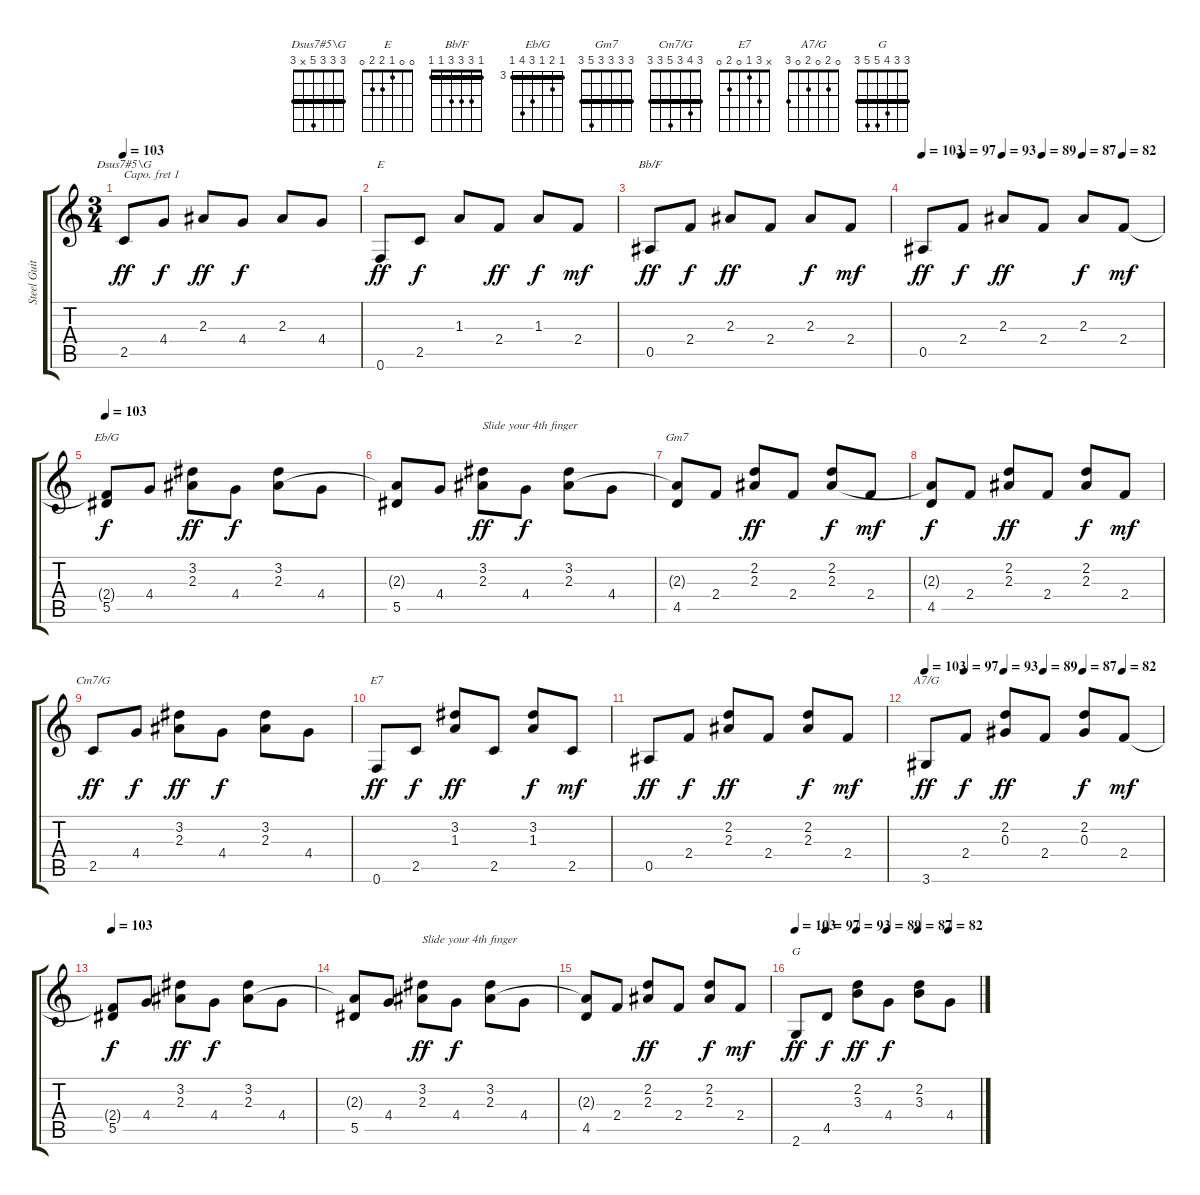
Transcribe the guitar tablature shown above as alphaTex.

\track ("Steel Guitar" "Steel Guit") {instrument acousticguitarsteel}
\staff {score tabs}
\capo 1
\tuning (E4 B3 G3 D3 A2 E2) {hide}
\chord ("Dsus7#5\\G" 3 3 3 5 x 3) {barre 3}
\chord ("E" 0 0 1 2 2 0)
\chord ("Bb/F" 1 3 3 3 1 1) {barre 1}
\chord ("Eb/G" 3 4 3 5 6 3) {firstfret 3 barre 3}
\chord ("Gm7" 3 3 3 3 5 3) {barre 3}
\chord ("Cm7/G" 3 4 3 5 3 3) {barre 3}
\chord ("E7" x 3 1 0 2 0)
\chord ("A7/G" 0 2 0 2 0 3)
\chord ("G" 3 3 4 5 5 3) {barre 3}
\ts (3 4)
\tempo 103
\clef g2
\ks c
2.5.8{ch "Dsus7#5\\G" dy ff} 4.4.8{dy f} 2.3.8{dy ff} 4.4.8{dy f} 2.3.8 4.4.8 |
0.6.8{ch "E" dy ff} 2.5.8{dy f} 1.3.8 2.4.8{dy ff} 1.3.8{dy f} 2.4.8{dy mf} |
0.5.8{ch "Bb/F" dy ff} 2.4.8{dy f} 2.3.8{dy ff} 2.4.8 2.3.8{dy f} 2.4.8{dy mf} |
\tempo 103
\tempo (97 0.16666666666666666)
\tempo (93 0.3333333333333333)
\tempo (89 0.5)
\tempo (87 0.6666666666666666)
\tempo (82 0.8333333333333334)
0.5.8{dy ff} 2.4.8{dy f} 2.3.8{dy ff} 2.4.8 2.3.8{dy f} 2.4.8{dy mf} |
\tempo 103
(2.4{t} 5.5).8{ch "Eb/G" dy f} 4.4.8 (3.2 2.3).8{dy ff} 4.4.8{dy f} (3.2 2.3).8 4.4.8 |
(2.3{t} 5.5).8 4.4.8 (3.2 2.3).8{txt "Slide your 4th finger" dy ff} 4.4.8{dy f} (3.2 2.3).8 4.4.8 |
(2.3{t} 4.5).8{ch "Gm7"} 2.4.8 (2.2 2.3).8{dy ff} 2.4.8 (2.2 2.3).8{dy f} 2.4.8{dy mf} |
(2.3{t} 4.5).8{dy f} 2.4.8 (2.2 2.3).8{dy ff} 2.4.8 (2.2 2.3).8{dy f} 2.4.8{dy mf} |
2.5.8{ch "Cm7/G" dy ff} 4.4.8{dy f} (3.2 2.3).8{dy ff} 4.4.8{dy f} (3.2 2.3).8 4.4.8 |
0.6.8{ch "E7" dy ff} 2.5.8{dy f} (3.2 1.3).8{dy ff} 2.5.8 (3.2 1.3).8{dy f} 2.5.8{dy mf} |
0.5.8{dy ff} 2.4.8{dy f} (2.2 2.3).8{dy ff} 2.4.8 (2.2 2.3).8{dy f} 2.4.8{dy mf} |
\tempo 103
\tempo (97 0.16666666666666666)
\tempo (93 0.3333333333333333)
\tempo (89 0.5)
\tempo (87 0.6666666666666666)
\tempo (82 0.8333333333333334)
3.6.8{ch "A7/G" dy ff} 2.4.8{dy f} (2.2 0.3).8{dy ff} 2.4.8 (2.2 0.3).8{dy f} 2.4.8{dy mf} |
\tempo 103
(2.4{t} 5.5).8{dy f} 4.4.8 (3.2 2.3).8{dy ff} 4.4.8{dy f} (3.2 2.3).8 4.4.8 |
(2.3{t} 5.5).8 4.4.8 (3.2 2.3).8{txt "Slide your 4th finger" dy ff} 4.4.8{dy f} (3.2 2.3).8 4.4.8 |
(2.3{t} 4.5).8 2.4.8 (2.2 2.3).8{dy ff} 2.4.8 (2.2 2.3).8{dy f} 2.4.8{dy mf} |
\tempo 103
\tempo (97 0.16666666666666666)
\tempo (93 0.3333333333333333)
\tempo (89 0.5)
\tempo (87 0.6666666666666666)
\tempo (82 0.8333333333333334)
2.6.8{ch "G" dy ff} 4.5.8{dy f} (2.2 3.3).8{dy ff} 4.4.8{dy f} (2.2 3.3).8 4.4.8
